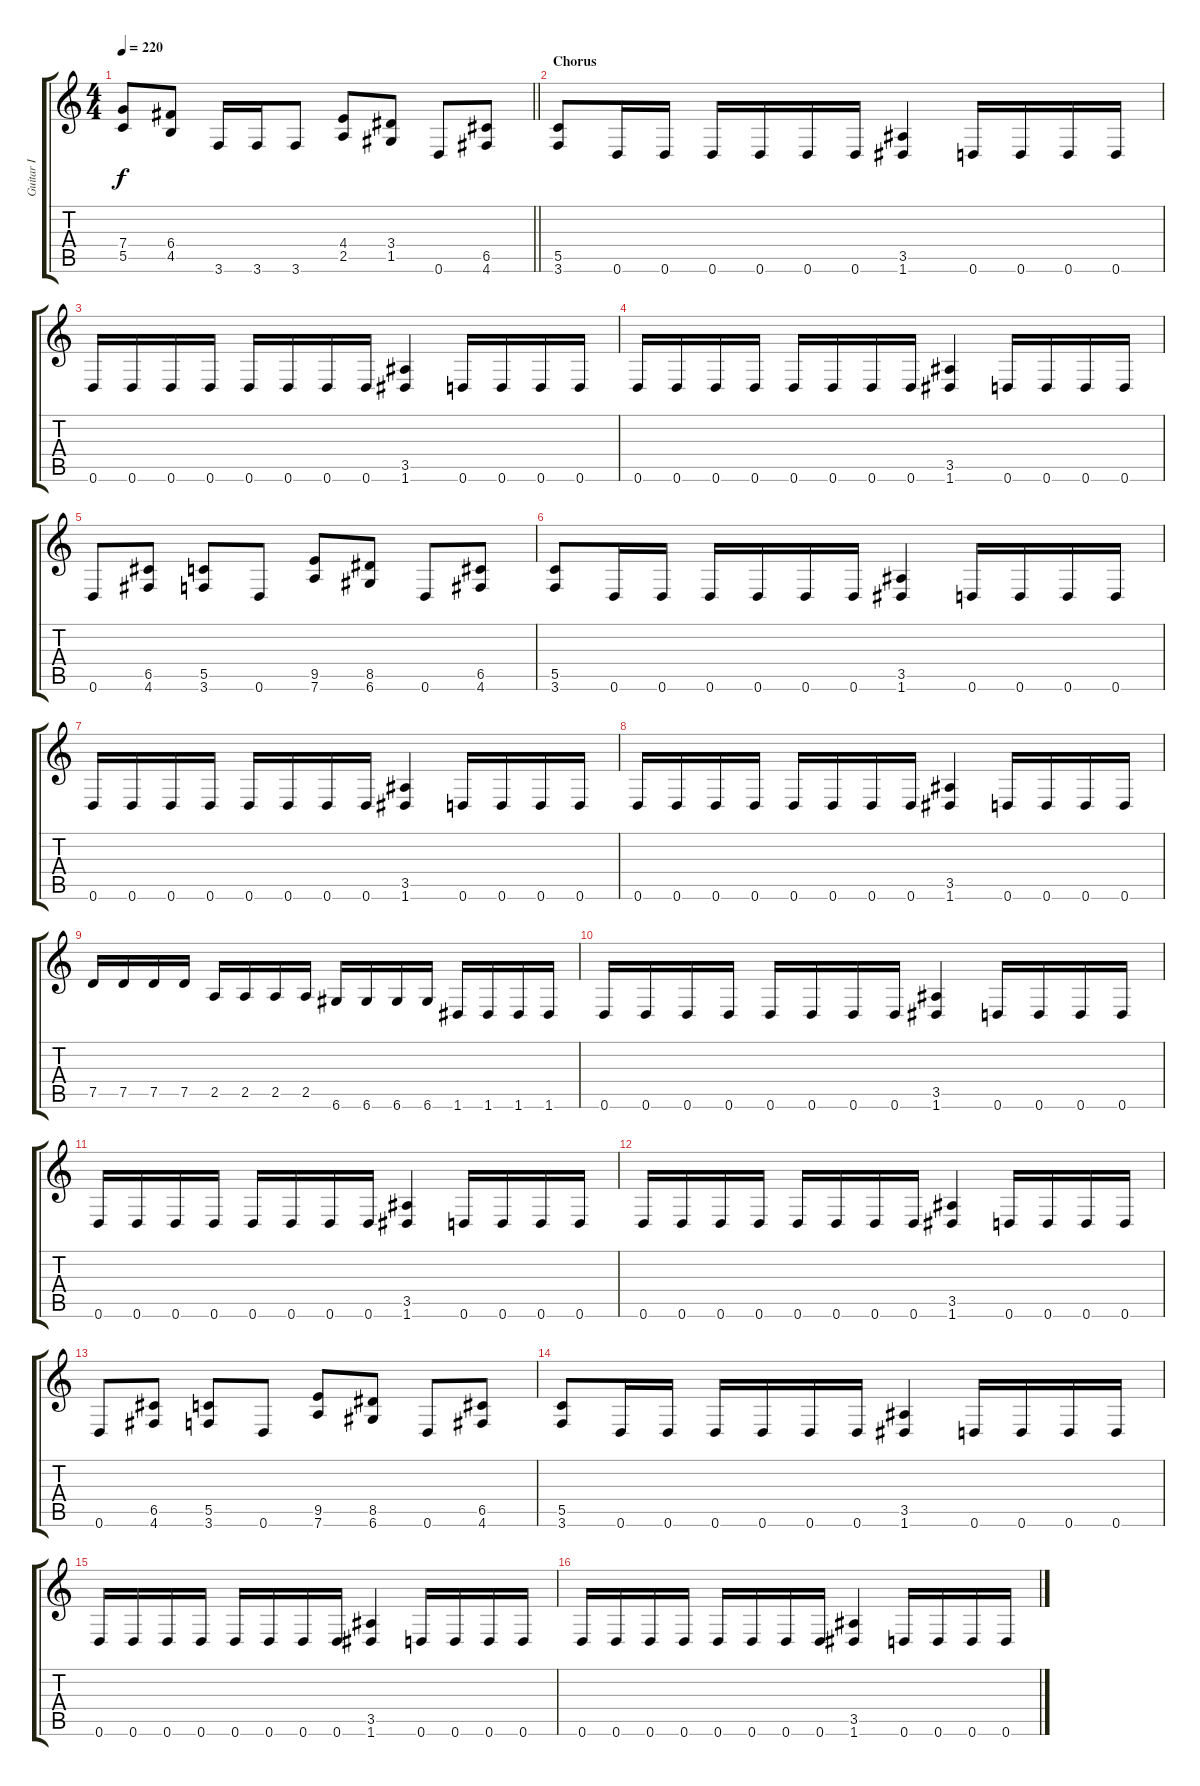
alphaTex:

\track ("Guitar I" "Guitar I") {instrument distortionguitar}
\staff {score tabs}
\tuning (D4 A3 F3 C3 G2 D2) {hide}
\ts (4 4)
\tempo 220
\clef g2
\barLineRight lightlight
\ks c
(7.4 5.5).8{dy f} (6.4 4.5).8 3.6.16 3.6.16 3.6.8 (4.4 2.5).8 (3.4 1.5).8 0.6.8 (6.5 4.6).8 |
\section ("" "Chorus")
(5.5 3.6).8 0.6.16 0.6.16 0.6.16 0.6.16 0.6.16 0.6.16 (3.5 1.6).4 0.6.16 0.6.16 0.6.16 0.6.16 |
0.6.16 0.6.16 0.6.16 0.6.16 0.6.16 0.6.16 0.6.16 0.6.16 (3.5 1.6).4 0.6.16 0.6.16 0.6.16 0.6.16 |
0.6.16 0.6.16 0.6.16 0.6.16 0.6.16 0.6.16 0.6.16 0.6.16 (3.5 1.6).4 0.6.16 0.6.16 0.6.16 0.6.16 |
0.6.8 (6.5 4.6).8 (5.5 3.6).8 0.6.8 (9.5 7.6).8 (8.5 6.6).8 0.6.8 (6.5 4.6).8 |
(5.5 3.6).8 0.6.16 0.6.16 0.6.16 0.6.16 0.6.16 0.6.16 (3.5 1.6).4 0.6.16 0.6.16 0.6.16 0.6.16 |
0.6.16 0.6.16 0.6.16 0.6.16 0.6.16 0.6.16 0.6.16 0.6.16 (3.5 1.6).4 0.6.16 0.6.16 0.6.16 0.6.16 |
0.6.16 0.6.16 0.6.16 0.6.16 0.6.16 0.6.16 0.6.16 0.6.16 (3.5 1.6).4 0.6.16 0.6.16 0.6.16 0.6.16 |
7.5.16 7.5.16 7.5.16 7.5.16 2.5.16 2.5.16 2.5.16 2.5.16 6.6.16 6.6.16 6.6.16 6.6.16 1.6.16 1.6.16 1.6.16 1.6.16 |
0.6.16 0.6.16 0.6.16 0.6.16 0.6.16 0.6.16 0.6.16 0.6.16 (3.5 1.6).4 0.6.16 0.6.16 0.6.16 0.6.16 |
0.6.16 0.6.16 0.6.16 0.6.16 0.6.16 0.6.16 0.6.16 0.6.16 (3.5 1.6).4 0.6.16 0.6.16 0.6.16 0.6.16 |
0.6.16 0.6.16 0.6.16 0.6.16 0.6.16 0.6.16 0.6.16 0.6.16 (3.5 1.6).4 0.6.16 0.6.16 0.6.16 0.6.16 |
0.6.8 (6.5 4.6).8 (5.5 3.6).8 0.6.8 (9.5 7.6).8 (8.5 6.6).8 0.6.8 (6.5 4.6).8 |
(5.5 3.6).8 0.6.16 0.6.16 0.6.16 0.6.16 0.6.16 0.6.16 (3.5 1.6).4 0.6.16 0.6.16 0.6.16 0.6.16 |
0.6.16 0.6.16 0.6.16 0.6.16 0.6.16 0.6.16 0.6.16 0.6.16 (3.5 1.6).4 0.6.16 0.6.16 0.6.16 0.6.16 |
0.6.16 0.6.16 0.6.16 0.6.16 0.6.16 0.6.16 0.6.16 0.6.16 (3.5 1.6).4 0.6.16 0.6.16 0.6.16 0.6.16
